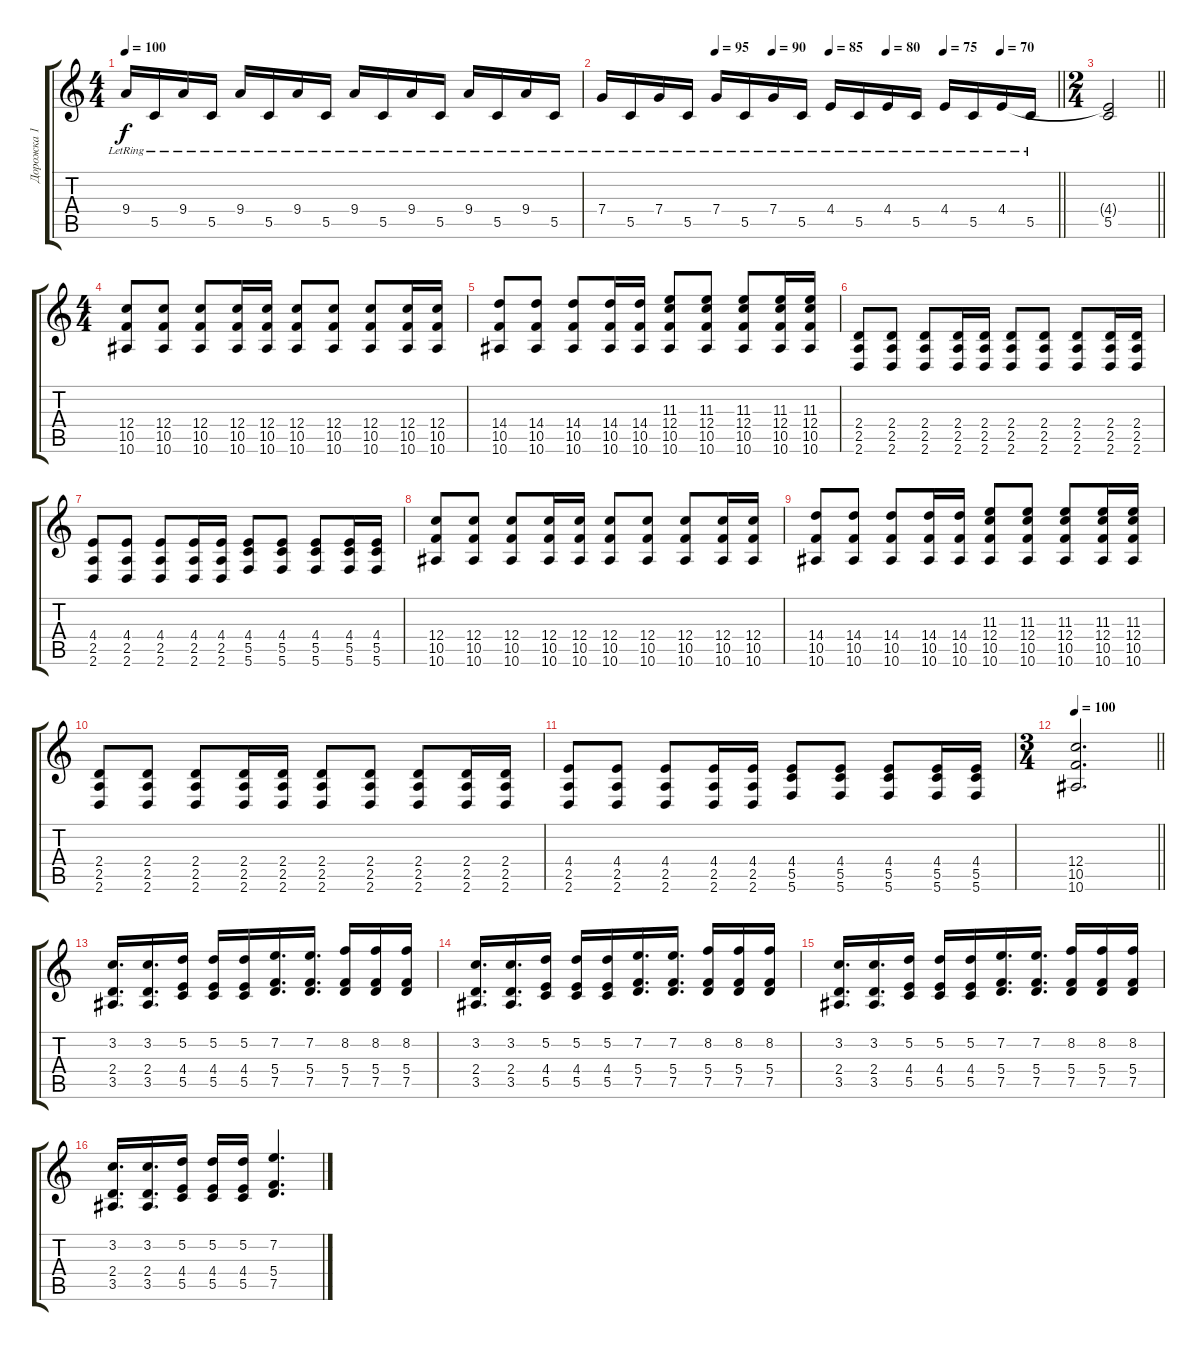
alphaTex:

\track ("Дорожка 1" "Дорожка 1") {instrument distortionguitar}
\staff {score tabs}
\tuning (D4 A3 F3 C3 G2 C2) {hide}
\ts (4 4)
\tempo 100
\clef g2
\ks c
9.4{lr}.16{dy f} 5.5{lr}.16 9.4{lr}.16 5.5{lr}.16 9.4{lr}.16 5.5{lr}.16 9.4{lr}.16 5.5{lr}.16 9.4{lr}.16 5.5{lr}.16 9.4{lr}.16 5.5{lr}.16 9.4{lr}.16 5.5{lr}.16 9.4{lr}.16 5.5{lr}.16 |
\tempo (95 0.25)
\tempo (90 0.375)
\tempo (85 0.5)
\tempo (80 0.625)
\tempo (75 0.75)
\tempo (70 0.875)
\barLineRight lightlight
7.4{lr}.16 5.5{lr}.16 7.4{lr}.16 5.5{lr}.16 7.4{lr}.16 5.5{lr}.16 7.4{lr}.16 5.5{lr}.16 4.4{lr}.16 5.5{lr}.16 4.4{lr}.16 5.5{lr}.16 4.4{lr}.16 5.5{lr}.16 4.4{lr}.16 5.5{lr}.16 |
\ts (2 4)
\barLineRight lightlight
(4.4{t} 5.5).2 |
\ts (4 4)
\section ("" "")
(12.4 10.5 10.6).8 (12.4 10.5 10.6).8 (12.4 10.5 10.6).8 (12.4 10.5 10.6).16 (12.4 10.5 10.6).16 (12.4 10.5 10.6).8 (12.4 10.5 10.6).8 (12.4 10.5 10.6).8 (12.4 10.5 10.6).16 (12.4 10.5 10.6).16 |
(14.4 10.5 10.6).8 (14.4 10.5 10.6).8 (14.4 10.5 10.6).8 (14.4 10.5 10.6).16 (14.4 10.5 10.6).16 (11.3 12.4 10.5 10.6).8 (11.3 12.4 10.5 10.6).8 (11.3 12.4 10.5 10.6).8 (11.3 12.4 10.5 10.6).16 (11.3 12.4 10.5 10.6).16 |
(2.4 2.5 2.6).8 (2.4 2.5 2.6).8 (2.4 2.5 2.6).8 (2.4 2.5 2.6).16 (2.4 2.5 2.6).16 (2.4 2.5 2.6).8 (2.4 2.5 2.6).8 (2.4 2.5 2.6).8 (2.4 2.5 2.6).16 (2.4 2.5 2.6).16 |
(4.4 2.5 2.6).8 (4.4 2.5 2.6).8 (4.4 2.5 2.6).8 (4.4 2.5 2.6).16 (4.4 2.5 2.6).16 (4.4 5.5 5.6).8 (4.4 5.5 5.6).8 (4.4 5.5 5.6).8 (4.4 5.5 5.6).16 (4.4 5.5 5.6).16 |
(12.4 10.5 10.6).8 (12.4 10.5 10.6).8 (12.4 10.5 10.6).8 (12.4 10.5 10.6).16 (12.4 10.5 10.6).16 (12.4 10.5 10.6).8 (12.4 10.5 10.6).8 (12.4 10.5 10.6).8 (12.4 10.5 10.6).16 (12.4 10.5 10.6).16 |
(14.4 10.5 10.6).8 (14.4 10.5 10.6).8 (14.4 10.5 10.6).8 (14.4 10.5 10.6).16 (14.4 10.5 10.6).16 (11.3 12.4 10.5 10.6).8 (11.3 12.4 10.5 10.6).8 (11.3 12.4 10.5 10.6).8 (11.3 12.4 10.5 10.6).16 (11.3 12.4 10.5 10.6).16 |
(2.4 2.5 2.6).8 (2.4 2.5 2.6).8 (2.4 2.5 2.6).8 (2.4 2.5 2.6).16 (2.4 2.5 2.6).16 (2.4 2.5 2.6).8 (2.4 2.5 2.6).8 (2.4 2.5 2.6).8 (2.4 2.5 2.6).16 (2.4 2.5 2.6).16 |
(4.4 2.5 2.6).8 (4.4 2.5 2.6).8 (4.4 2.5 2.6).8 (4.4 2.5 2.6).16 (4.4 2.5 2.6).16 (4.4 5.5 5.6).8 (4.4 5.5 5.6).8 (4.4 5.5 5.6).8 (4.4 5.5 5.6).16 (4.4 5.5 5.6).16 |
\ts (3 4)
\tempo 100
\barLineRight lightlight
(12.4 10.5 10.6).2{d} |
\section ("" "")
(3.2 2.4 3.5).16{d} (3.2 2.4 3.5).16{d} (5.2 4.4 5.5).16 (5.2 4.4 5.5).16 (5.2 4.4 5.5).16 (7.2 5.4 7.5).16{d} (7.2 5.4 7.5).16{d} (8.2 5.4 7.5).16 (8.2 5.4 7.5).16 (8.2 5.4 7.5).16 |
(3.2 2.4 3.5).16{d} (3.2 2.4 3.5).16{d} (5.2 4.4 5.5).16 (5.2 4.4 5.5).16 (5.2 4.4 5.5).16 (7.2 5.4 7.5).16{d} (7.2 5.4 7.5).16{d} (8.2 5.4 7.5).16 (8.2 5.4 7.5).16 (8.2 5.4 7.5).16 |
(3.2 2.4 3.5).16{d} (3.2 2.4 3.5).16{d} (5.2 4.4 5.5).16 (5.2 4.4 5.5).16 (5.2 4.4 5.5).16 (7.2 5.4 7.5).16{d} (7.2 5.4 7.5).16{d} (8.2 5.4 7.5).16 (8.2 5.4 7.5).16 (8.2 5.4 7.5).16 |
(3.2 2.4 3.5).16{d} (3.2 2.4 3.5).16{d} (5.2 4.4 5.5).16 (5.2 4.4 5.5).16 (5.2 4.4 5.5).16 (7.2 5.4 7.5).4{d}
